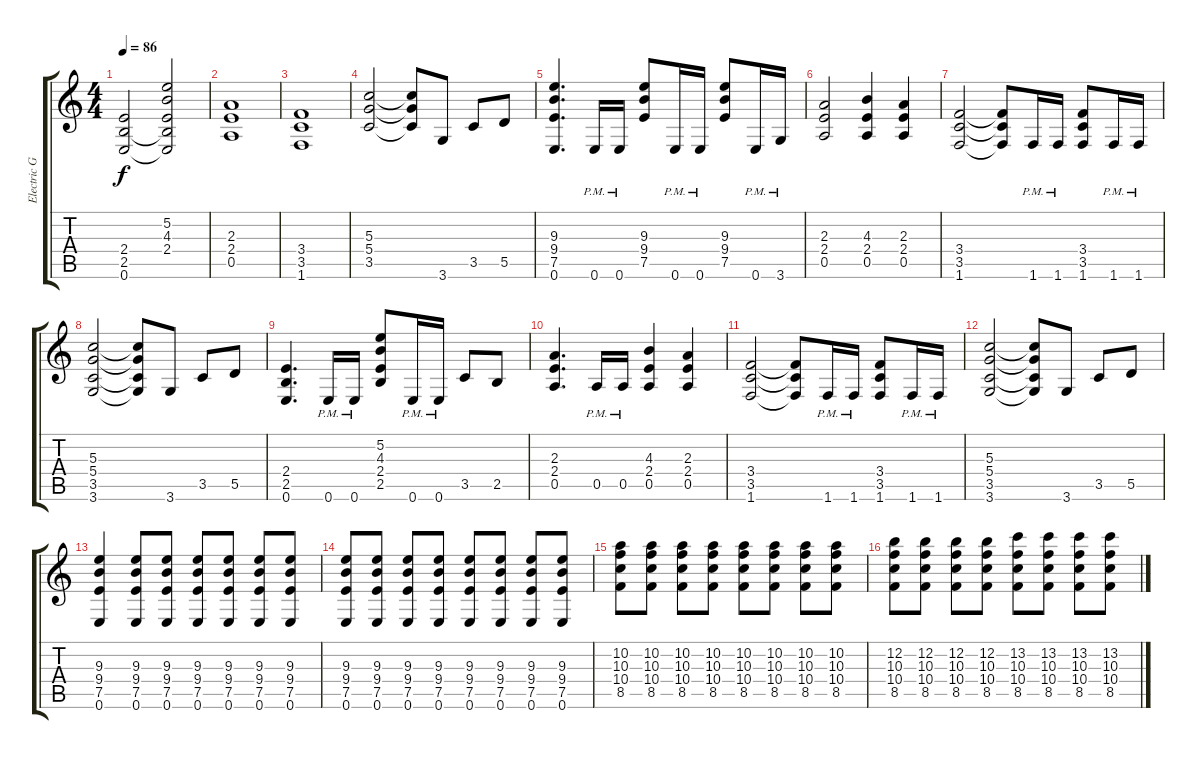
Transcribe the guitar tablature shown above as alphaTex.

\track ("Electric Guitar II" "Electric G") {instrument distortionguitar bank 1}
\staff {score tabs}
\tuning (E4 B3 G3 D3 A2 E2) {hide}
\ts (4 4)
\tempo 86
\clef g2
\ks c
(2.4 2.5 0.6).2{dy f} (5.2 4.3 2.4 2.5{t} 0.6{t}).2 |
(2.3 2.4 0.5).1 |
(3.4 3.5 1.6).1 |
(5.3 5.4 3.5).2 (5.3{t} 5.4{t} 3.5{t}).8 3.6.8 3.5.8 5.5.8 |
(9.3 9.4 7.5 0.6).4{d} 0.6{pm}.16 0.6{pm}.16 (9.3 9.4 7.5).8 0.6{pm}.16 0.6{pm}.16 (9.3 9.4 7.5).8 0.6{pm}.16 3.6{pm}.16 |
(2.3 2.4 0.5).2 (4.3 2.4 0.5).4 (2.3 2.4 0.5).4 |
(3.4 3.5 1.6).2 (3.4{t} 3.5{t} 1.6{t}).8 1.6{pm}.16 1.6{pm}.16 (3.4 3.5 1.6).8 1.6{pm}.16 1.6{pm}.16 |
(5.3 5.4 3.5 3.6).2 (5.3{t} 5.4{t} 3.5{t} 3.6{t}).8 3.6.8 3.5.8 5.5.8 |
(2.4 2.5 0.6).4{d} 0.6{pm}.16 0.6{pm}.16 (5.2 4.3 2.4 2.5).8 0.6{pm}.16 0.6{pm}.16 3.5.8 2.5.8 |
(2.3 2.4 0.5).4{d} 0.5{pm}.16 0.5{pm}.16 (4.3 2.4 0.5).4 (2.3 2.4 0.5).4 |
(3.4 3.5 1.6).2 (3.4{t} 3.5{t} 1.6{t}).8 1.6{pm}.16 1.6{pm}.16 (3.4 3.5 1.6).8 1.6{pm}.16 1.6{pm}.16 |
(5.3 5.4 3.5 3.6).2 (5.3{t} 5.4{t} 3.5{t} 3.6{t}).8 3.6.8 3.5.8 5.5.8 |
(9.3 9.4 7.5 0.6).4 (9.3 9.4 7.5 0.6).8 (9.3 9.4 7.5 0.6).8 (9.3 9.4 7.5 0.6).8 (9.3 9.4 7.5 0.6).8 (9.3 9.4 7.5 0.6).8 (9.3 9.4 7.5 0.6).8 |
(9.3 9.4 7.5 0.6).8 (9.3 9.4 7.5 0.6).8 (9.3 9.4 7.5 0.6).8 (9.3 9.4 7.5 0.6).8 (9.3 9.4 7.5 0.6).8 (9.3 9.4 7.5 0.6).8 (9.3 9.4 7.5 0.6).8 (9.3 9.4 7.5 0.6).8 |
(10.2 10.3 10.4 8.5).8 (10.2 10.3 10.4 8.5).8 (10.2 10.3 10.4 8.5).8 (10.2 10.3 10.4 8.5).8 (10.2 10.3 10.4 8.5).8 (10.2 10.3 10.4 8.5).8 (10.2 10.3 10.4 8.5).8 (10.2 10.3 10.4 8.5).8 |
(12.2 10.3 10.4 8.5).8 (12.2 10.3 10.4 8.5).8 (12.2 10.3 10.4 8.5).8 (12.2 10.3 10.4 8.5).8 (13.2 10.3 10.4 8.5).8 (13.2 10.3 10.4 8.5).8 (13.2 10.3 10.4 8.5).8 (13.2 10.3 10.4 8.5).8
